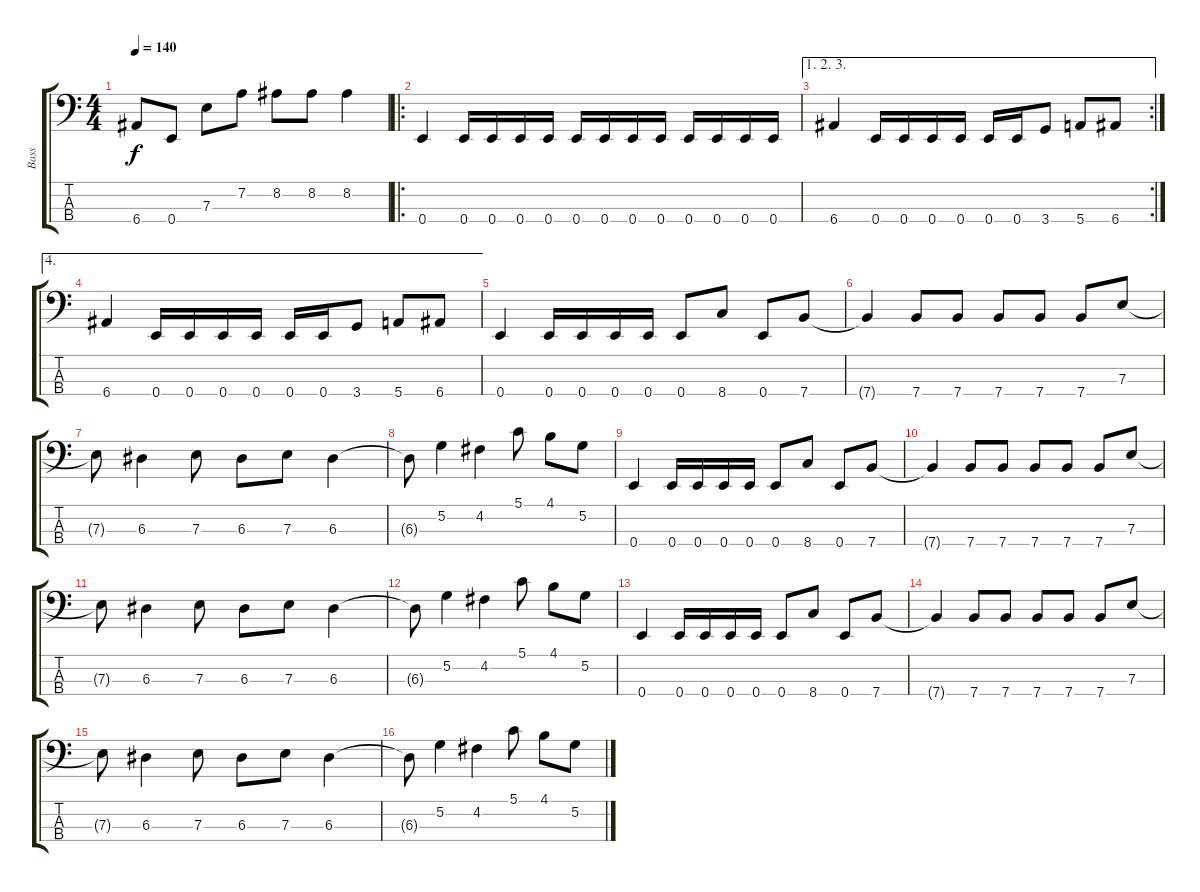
\track ("Bass" "Bass") {instrument electricbasspick}
\staff {score tabs}
\tuning (G2 D2 A1 E1) {hide}
\ts (4 4)
\tempo 140
\clef f4
\ks c
6.4.8{dy f} 0.4.8 7.3.8 7.2.8 8.2.8 8.2.8 8.2.4 |
\ro
0.4.4 0.4.16 0.4.16 0.4.16 0.4.16 0.4.16 0.4.16 0.4.16 0.4.16 0.4.16 0.4.16 0.4.16 0.4.16 |
\ae (1 2 3)
\rc 2
6.4.4 0.4.16 0.4.16 0.4.16 0.4.16 0.4.16 0.4.16 3.4.8 5.4.8 6.4.8 |
\ae 4
6.4.4 0.4.16 0.4.16 0.4.16 0.4.16 0.4.16 0.4.16 3.4.8 5.4.8 6.4.8 |
0.4.4 0.4.16 0.4.16 0.4.16 0.4.16 0.4.8 8.4.8 0.4.8 7.4.8 |
7.4{t}.4 7.4.8 7.4.8 7.4.8 7.4.8 7.4.8 7.3.8 |
7.3{t}.8 6.3.4 7.3.8 6.3.8 7.3.8 6.3.4 |
6.3{t}.8 5.2.4 4.2.4 5.1.8 4.1.8 5.2.8 |
0.4.4 0.4.16 0.4.16 0.4.16 0.4.16 0.4.8 8.4.8 0.4.8 7.4.8 |
7.4{t}.4 7.4.8 7.4.8 7.4.8 7.4.8 7.4.8 7.3.8 |
7.3{t}.8 6.3.4 7.3.8 6.3.8 7.3.8 6.3.4 |
6.3{t}.8 5.2.4 4.2.4 5.1.8 4.1.8 5.2.8 |
0.4.4 0.4.16 0.4.16 0.4.16 0.4.16 0.4.8 8.4.8 0.4.8 7.4.8 |
7.4{t}.4 7.4.8 7.4.8 7.4.8 7.4.8 7.4.8 7.3.8 |
7.3{t}.8 6.3.4 7.3.8 6.3.8 7.3.8 6.3.4 |
6.3{t}.8 5.2.4 4.2.4 5.1.8 4.1.8 5.2.8
